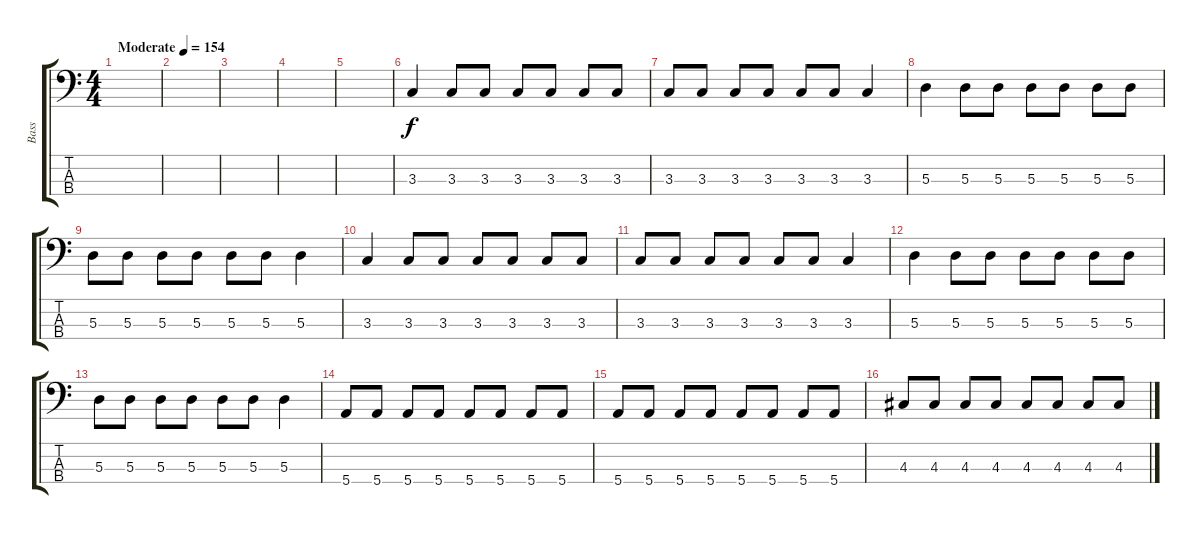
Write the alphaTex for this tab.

\track ("Bass" "Bass") {instrument electricbassfinger}
\staff {score tabs}
\tuning (G2 D2 A1 E1) {hide}
\ts (4 4)
\tempo (154 "Moderate")
\clef f4
\ks c
|
|
|
|
|
3.3.4 3.3.8 3.3.8 3.3.8 3.3.8 3.3.8 3.3.8 |
3.3.8 3.3.8 3.3.8 3.3.8 3.3.8 3.3.8 3.3.4 |
5.3.4 5.3.8 5.3.8 5.3.8 5.3.8 5.3.8 5.3.8 |
5.3.8 5.3.8 5.3.8 5.3.8 5.3.8 5.3.8 5.3.4 |
3.3.4 3.3.8 3.3.8 3.3.8 3.3.8 3.3.8 3.3.8 |
3.3.8 3.3.8 3.3.8 3.3.8 3.3.8 3.3.8 3.3.4 |
5.3.4 5.3.8 5.3.8 5.3.8 5.3.8 5.3.8 5.3.8 |
5.3.8 5.3.8 5.3.8 5.3.8 5.3.8 5.3.8 5.3.4 |
5.4.8 5.4.8 5.4.8 5.4.8 5.4.8 5.4.8 5.4.8 5.4.8 |
5.4.8 5.4.8 5.4.8 5.4.8 5.4.8 5.4.8 5.4.8 5.4.8 |
4.3.8 4.3.8 4.3.8 4.3.8 4.3.8 4.3.8 4.3.8 4.3.8
